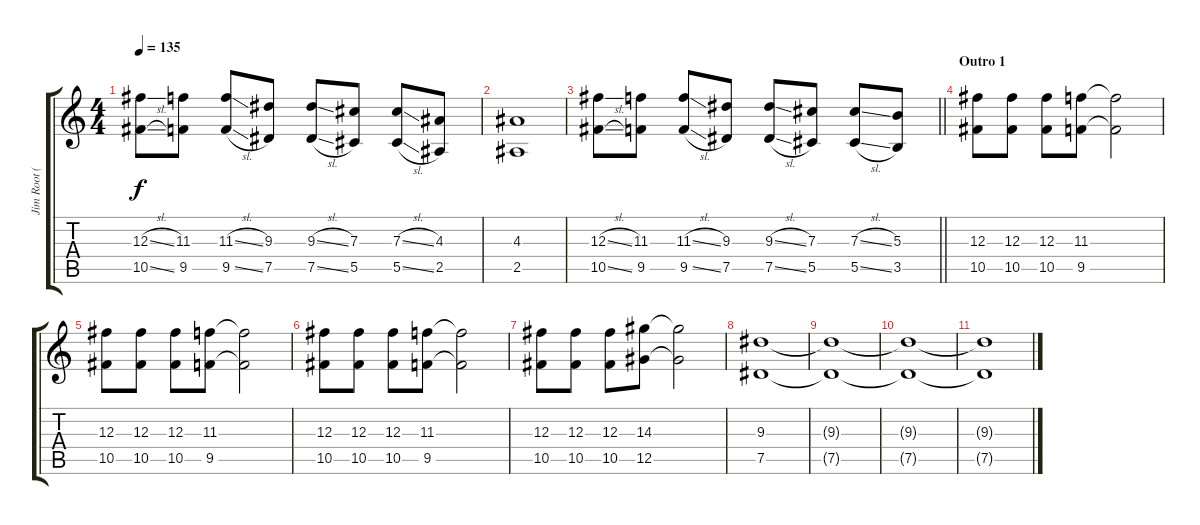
\track ("Jim Root (Solo)" "Jim Root (") {instrument overdrivenguitar}
\staff {score tabs}
\tuning (Eb4 Bb3 Gb3 Db3 Ab2 Eb2) {hide}
\ts (4 4)
\tempo 135
\clef g2
\ks c
(12.3{sl} 10.5{sl}).8{dy f} (11.3 9.5).8 (11.3{sl} 9.5{sl}).8 (9.3 7.5).8 (9.3{sl} 7.5{sl}).8 (7.3 5.5).8 (7.3{sl} 5.5{sl}).8 (4.3 2.5).8 |
(4.3 2.5).1 |
\barLineRight lightlight
(12.3{sl} 10.5{sl}).8 (11.3 9.5).8 (11.3{sl} 9.5{sl}).8 (9.3 7.5).8 (9.3{sl} 7.5{sl}).8 (7.3 5.5).8 (7.3{sl} 5.5{sl}).8 (5.3 3.5).8 |
\section ("" "Outro 1")
(12.3 10.5).8 (12.3 10.5).8 (12.3 10.5).8 (11.3 9.5).8 (11.3{t} 9.5{t}).2 |
(12.3 10.5).8 (12.3 10.5).8 (12.3 10.5).8 (11.3 9.5).8 (11.3{t} 9.5{t}).2 |
(12.3 10.5).8 (12.3 10.5).8 (12.3 10.5).8 (11.3 9.5).8 (11.3{t} 9.5{t}).2 |
(12.3 10.5).8 (12.3 10.5).8 (12.3 10.5).8 (14.3 12.5).8 (14.3{t} 12.5{t}).2 |
(9.3 7.5).1 |
(9.3{t} 7.5{t}).1 |
(9.3{t} 7.5{t}).1 |
(9.3{t} 7.5{t}).1
